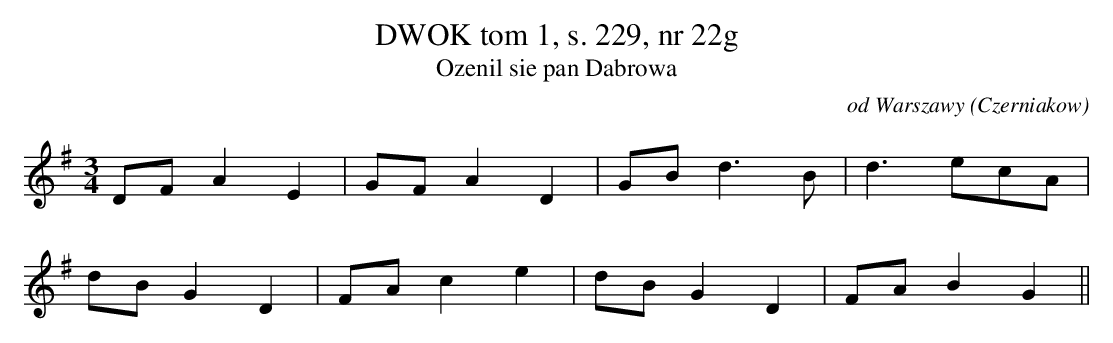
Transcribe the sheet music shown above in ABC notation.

X:1
T:DWOK tom 1, s. 229, nr 22g
T:Ozenil sie pan Dabrowa
O:od Warszawy (Czerniakow)
M:3/4
L:1/8
K:G
DFA2E2 | GFA2D2 |GBd3B | d3ecA |
dBG2D2 | FAc2e2 |dBG2D2 | FAB2G2||
